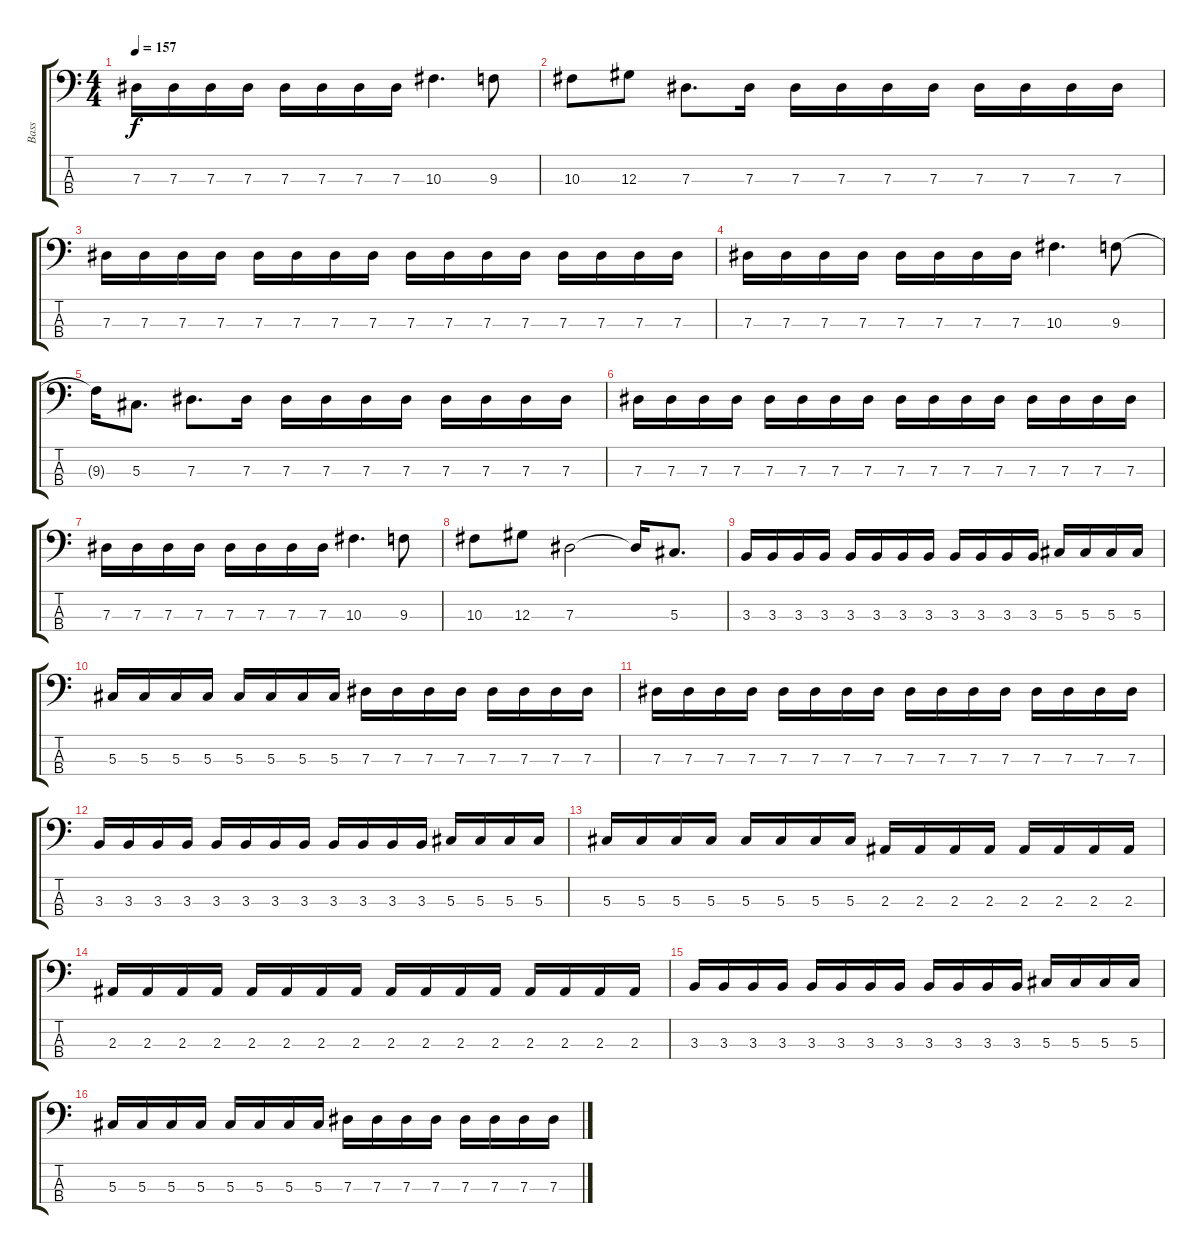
\track ("Bass" "Bass") {instrument electricbassfinger}
\staff {score tabs}
\tuning (Gb2 Db2 Ab1 Eb1) {hide}
\ts (4 4)
\tempo 157
\clef f4
\ks c
7.3.16{dy f} 7.3.16 7.3.16 7.3.16 7.3.16 7.3.16 7.3.16 7.3.16 10.3.4{d} 9.3.8 |
10.3.8 12.3.8 7.3.8{d} 7.3.16 7.3.16 7.3.16 7.3.16 7.3.16 7.3.16 7.3.16 7.3.16 7.3.16 |
7.3.16 7.3.16 7.3.16 7.3.16 7.3.16 7.3.16 7.3.16 7.3.16 7.3.16 7.3.16 7.3.16 7.3.16 7.3.16 7.3.16 7.3.16 7.3.16 |
7.3.16 7.3.16 7.3.16 7.3.16 7.3.16 7.3.16 7.3.16 7.3.16 10.3.4{d} 9.3.8 |
9.3{t}.16 5.3.8{d} 7.3.8{d} 7.3.16 7.3.16 7.3.16 7.3.16 7.3.16 7.3.16 7.3.16 7.3.16 7.3.16 |
7.3.16 7.3.16 7.3.16 7.3.16 7.3.16 7.3.16 7.3.16 7.3.16 7.3.16 7.3.16 7.3.16 7.3.16 7.3.16 7.3.16 7.3.16 7.3.16 |
7.3.16 7.3.16 7.3.16 7.3.16 7.3.16 7.3.16 7.3.16 7.3.16 10.3.4{d} 9.3.8 |
10.3.8 12.3.8 7.3.2 7.3{t}.16 5.3.8{d} |
3.3.16 3.3.16 3.3.16 3.3.16 3.3.16 3.3.16 3.3.16 3.3.16 3.3.16 3.3.16 3.3.16 3.3.16 5.3.16 5.3.16 5.3.16 5.3.16 |
5.3.16 5.3.16 5.3.16 5.3.16 5.3.16 5.3.16 5.3.16 5.3.16 7.3.16 7.3.16 7.3.16 7.3.16 7.3.16 7.3.16 7.3.16 7.3.16 |
7.3.16 7.3.16 7.3.16 7.3.16 7.3.16 7.3.16 7.3.16 7.3.16 7.3.16 7.3.16 7.3.16 7.3.16 7.3.16 7.3.16 7.3.16 7.3.16 |
3.3.16 3.3.16 3.3.16 3.3.16 3.3.16 3.3.16 3.3.16 3.3.16 3.3.16 3.3.16 3.3.16 3.3.16 5.3.16 5.3.16 5.3.16 5.3.16 |
5.3.16 5.3.16 5.3.16 5.3.16 5.3.16 5.3.16 5.3.16 5.3.16 2.3.16 2.3.16 2.3.16 2.3.16 2.3.16 2.3.16 2.3.16 2.3.16 |
2.3.16 2.3.16 2.3.16 2.3.16 2.3.16 2.3.16 2.3.16 2.3.16 2.3.16 2.3.16 2.3.16 2.3.16 2.3.16 2.3.16 2.3.16 2.3.16 |
3.3.16 3.3.16 3.3.16 3.3.16 3.3.16 3.3.16 3.3.16 3.3.16 3.3.16 3.3.16 3.3.16 3.3.16 5.3.16 5.3.16 5.3.16 5.3.16 |
5.3.16 5.3.16 5.3.16 5.3.16 5.3.16 5.3.16 5.3.16 5.3.16 7.3.16 7.3.16 7.3.16 7.3.16 7.3.16 7.3.16 7.3.16 7.3.16
